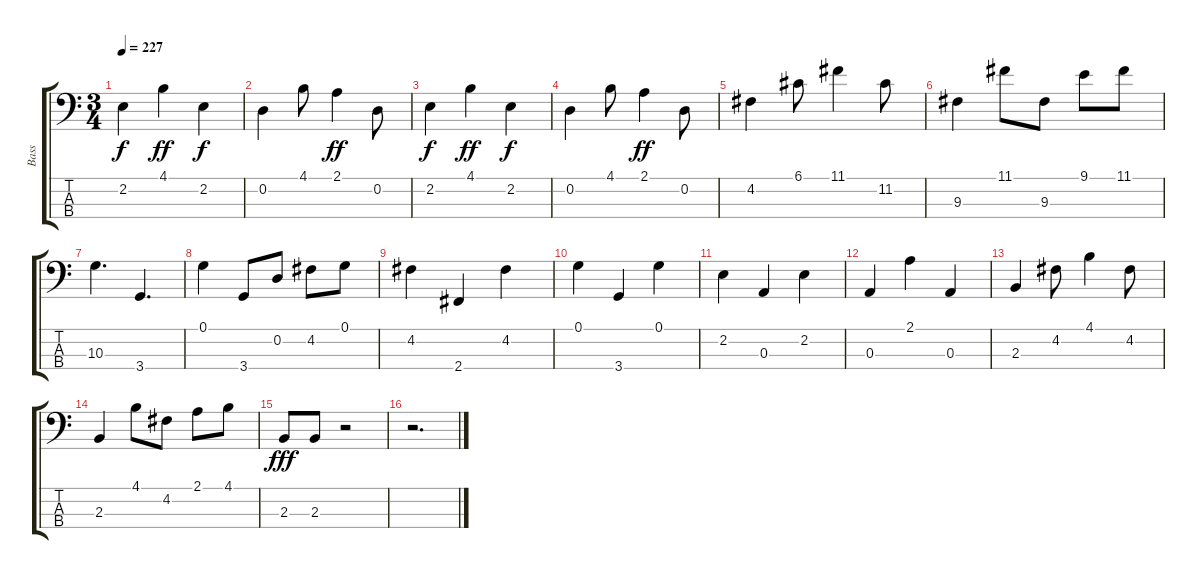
\track ("Bass" "Bass") {instrument electricbassfinger}
\staff {score tabs}
\tuning (G2 D2 A1 E1) {hide}
\ts (3 4)
\tempo 227
\clef f4
\ks c
2.2.4{dy f} 4.1.4{dy ff} 2.2.4{dy f} |
0.2.4 4.1.8 2.1.4{dy ff} 0.2.8 |
2.2.4{dy f} 4.1.4{dy ff} 2.2.4{dy f} |
0.2.4 4.1.8 2.1.4{dy ff} 0.2.8 |
4.2.4 6.1.8 11.1.4 11.2.8 |
9.3.4 11.1.8 9.3.8 9.1.8 11.1.8 |
10.3.4{d} 3.4.4{d} |
0.1.4 3.4.8 0.2.8 4.2.8 0.1.8 |
4.2.4 2.4.4 4.2.4 |
0.1.4 3.4.4 0.1.4 |
2.2.4 0.3.4 2.2.4 |
0.3.4 2.1.4 0.3.4 |
2.3.4 4.2.8 4.1.4 4.2.8 |
2.3.4 4.1.8 4.2.8 2.1.8 4.1.8 |
2.3.8{dy fff} 2.3.8 r.2 |
r.2{d}
